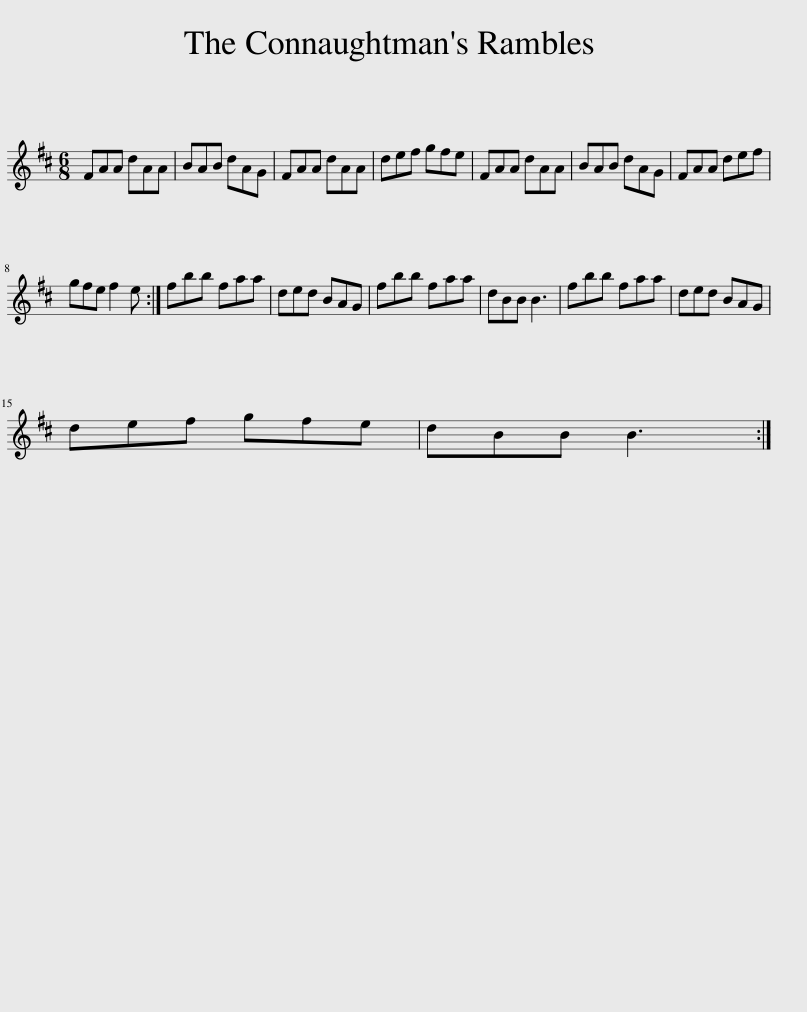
X:1
L:1/8
M:6/8
I:linebreak $
K:D
V:1 treble
V:1
 FAA dAA | BAB dAG | FAA dAA | def gfe | FAA dAA | %5
 BAB dAG | FAA def |$ gfe f2 e :| fbb faa | ded BAG | %10
 fbb faa | dBB B3 | fbb faa | ded BAG |$ def gfe | %15
 dBB B3 :| %16
